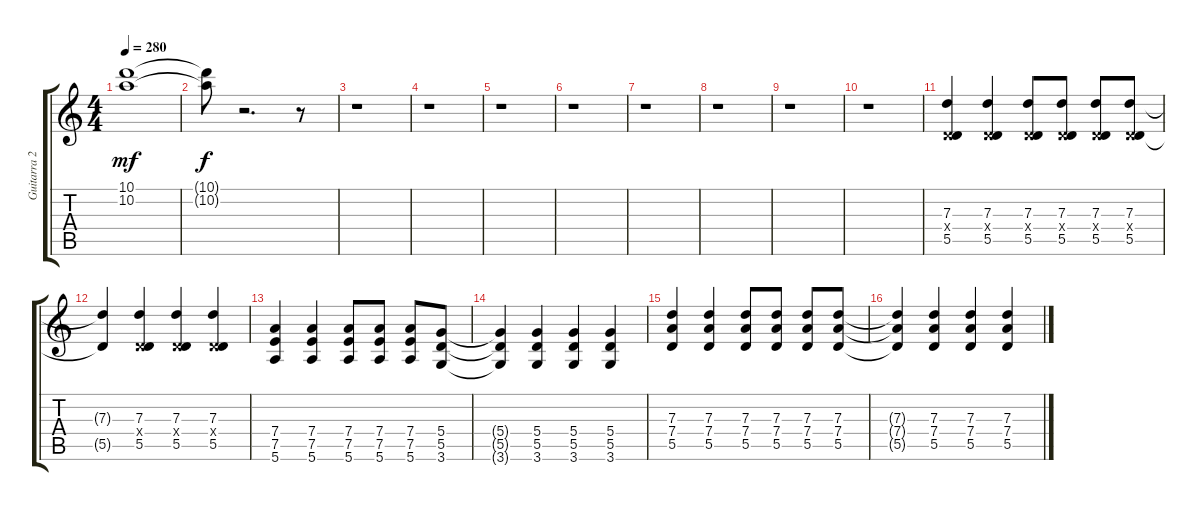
\track ("Guitarra 2 - Erik" "Guitarra 2") {instrument distortionguitar}
\staff {score tabs}
\tuning (E4 B3 G3 D3 A2 E2) {hide}
\ts (4 4)
\tempo 280
\clef g2
\ks c
(10.1 10.2).1{dy mf} |
(10.1{t} 10.2{t}).8{dy f} r.2{d} r.8 |
r.1 |
r.1 |
r.1 |
r.1 |
r.1 |
r.1 |
r.1 |
r.1 |
(7.3 0.4{x} 5.5).4 (7.3 0.4{x} 5.5).4 (7.3 0.4{x} 5.5).8 (7.3 0.4{x} 5.5).8 (7.3 0.4{x} 5.5).8 (7.3 0.4{x} 5.5).8 |
(7.3{t} 5.5{t}).4 (7.3 0.4{x} 5.5).4 (7.3 0.4{x} 5.5).4 (7.3 0.4{x} 5.5).4 |
(7.4 7.5 5.6).4 (7.4 7.5 5.6).4 (7.4 7.5 5.6).8 (7.4 7.5 5.6).8 (7.4 7.5 5.6).8 (5.4 5.5 3.6).8 |
(5.4{t} 5.5{t} 3.6{t}).4 (5.4 5.5 3.6).4 (5.4 5.5 3.6).4 (5.4 5.5 3.6).4 |
(7.3 7.4 5.5).4 (7.3 7.4 5.5).4 (7.3 7.4 5.5).8 (7.3 7.4 5.5).8 (7.3 7.4 5.5).8 (7.3 7.4 5.5).8 |
(7.3{t} 7.4{t} 5.5{t}).4 (7.3 7.4 5.5).4 (7.3 7.4 5.5).4 (7.3 7.4 5.5).4
